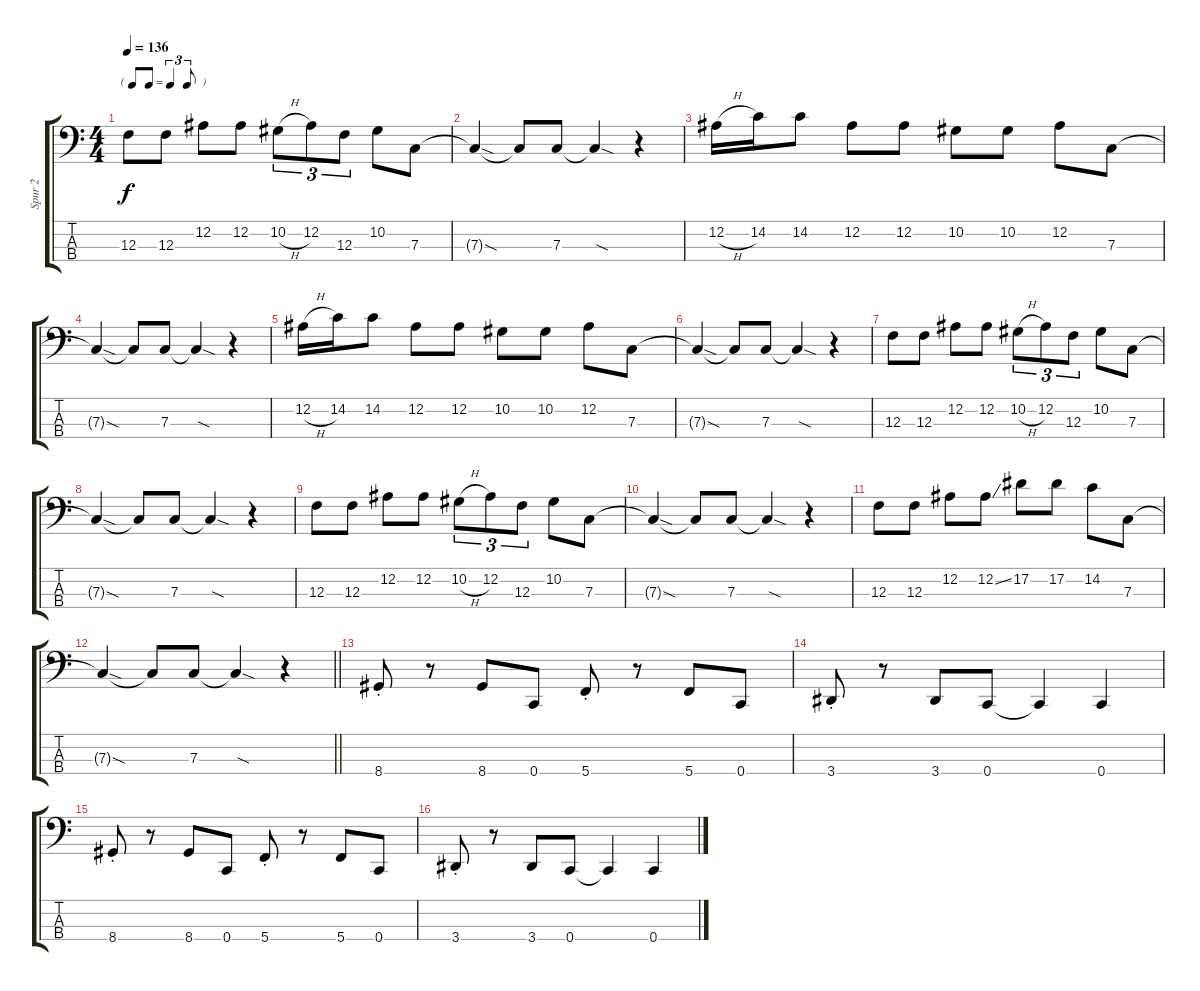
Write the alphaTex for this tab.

\track ("Spur 2" "Spur 2") {instrument electricbasspick}
\staff {score tabs}
\tuning (Eb2 Bb1 F1 C1) {hide}
\ts (4 4)
\tf triplet8th
\tempo 136
\clef f4
\ks c
12.3.8{dy f} 12.3.8 12.2.8 12.2.8 10.2{h}.8{tu (3 2)} 12.2.8{tu (3 2)} 12.3.8{tu (3 2)} 10.2.8 7.3.8 |
7.3{sod t}.4 7.3{t}.8 7.3.8 7.3{sod t}.4 r.4 |
12.2{h}.16 14.2.16 14.2.8 12.2.8 12.2.8 10.2.8 10.2.8 12.2.8 7.3.8 |
7.3{sod t}.4 7.3{t}.8 7.3.8 7.3{sod t}.4 r.4 |
12.2{h}.16 14.2.16 14.2.8 12.2.8 12.2.8 10.2.8 10.2.8 12.2.8 7.3.8 |
7.3{sod t}.4 7.3{t}.8 7.3.8 7.3{sod t}.4 r.4 |
12.3.8 12.3.8 12.2.8 12.2.8 10.2{h}.8{tu (3 2)} 12.2.8{tu (3 2)} 12.3.8{tu (3 2)} 10.2.8 7.3.8 |
7.3{sod t}.4 7.3{t}.8 7.3.8 7.3{sod t}.4 r.4 |
12.3.8 12.3.8 12.2.8 12.2.8 10.2{h}.8{tu (3 2)} 12.2.8{tu (3 2)} 12.3.8{tu (3 2)} 10.2.8 7.3.8 |
7.3{sod t}.4 7.3{t}.8 7.3.8 7.3{sod t}.4 r.4 |
12.3.8 12.3.8 12.2.8 12.2{ss}.8 17.2.8 17.2.8 14.2.8 7.3.8 |
\barLineRight lightlight
7.3{sod t}.4 7.3{t}.8 7.3.8 7.3{sod t}.4 r.4 |
8.4{st}.8 r.8 8.4.8 0.4.8 5.4{st}.8 r.8 5.4.8 0.4.8 |
3.4{st}.8 r.8 3.4.8 0.4.8 0.4{t}.4 0.4.4 |
8.4{st}.8 r.8 8.4.8 0.4.8 5.4{st}.8 r.8 5.4.8 0.4.8 |
3.4{st}.8 r.8 3.4.8 0.4.8 0.4{t}.4 0.4.4
